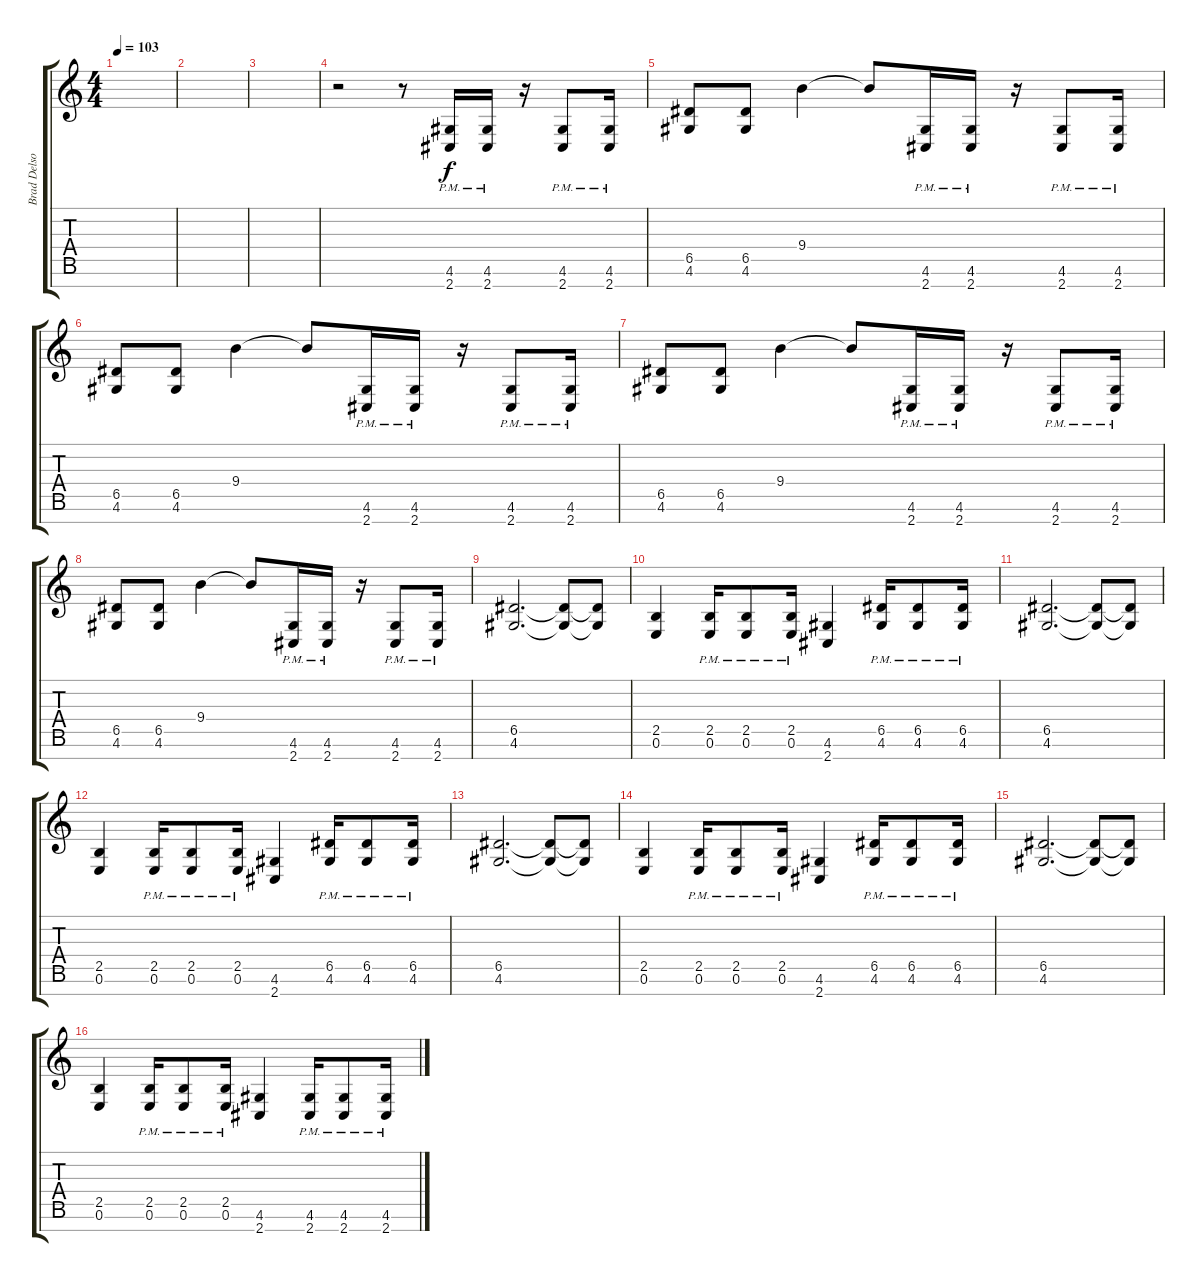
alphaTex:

\track ("Brad Delson" "Brad Delso") {instrument distortionguitar}
\staff {score tabs}
\tuning (E4 B3 G3 D3 A2 E2 B1) {hide}
\ts (4 4)
\tempo 103
\clef g2
\ks c
|
|
|
r.2 r.8 (4.6{pm} 2.7{pm}).16 (4.6{pm} 2.7{pm}).16 r.16 (4.6{pm} 2.7{pm}).8 (4.6{pm} 2.7{pm}).16 |
(6.5 4.6).8 (6.5 4.6).8 9.4.4 9.4{t}.8 (4.6{pm} 2.7{pm}).16 (4.6{pm} 2.7{pm}).16 r.16 (4.6{pm} 2.7{pm}).8 (4.6{pm} 2.7{pm}).16 |
(6.5 4.6).8 (6.5 4.6).8 9.4.4 9.4{t}.8 (4.6{pm} 2.7{pm}).16 (4.6{pm} 2.7{pm}).16 r.16 (4.6{pm} 2.7{pm}).8 (4.6{pm} 2.7{pm}).16 |
(6.5 4.6).8 (6.5 4.6).8 9.4.4 9.4{t}.8 (4.6{pm} 2.7{pm}).16 (4.6{pm} 2.7{pm}).16 r.16 (4.6{pm} 2.7{pm}).8 (4.6{pm} 2.7{pm}).16 |
(6.5 4.6).8 (6.5 4.6).8 9.4.4 9.4{t}.8 (4.6{pm} 2.7{pm}).16 (4.6{pm} 2.7{pm}).16 r.16 (4.6{pm} 2.7{pm}).8 (4.6{pm} 2.7{pm}).16 |
(6.5 4.6).2{d} (6.5{t} 4.6{t}).8 (6.5{t} 4.6{t}).8 |
(2.5 0.6).4 (2.5{pm} 0.6{pm}).16 (2.5{pm} 0.6{pm}).8 (2.5{pm} 0.6{pm}).16 (4.6 2.7).4 (6.5{pm} 4.6{pm}).16 (6.5{pm} 4.6{pm}).8 (6.5{pm} 4.6{pm}).16 |
(6.5 4.6).2{d} (6.5{t} 4.6{t}).8 (6.5{t} 4.6{t}).8 |
(2.5 0.6).4 (2.5{pm} 0.6{pm}).16 (2.5{pm} 0.6{pm}).8 (2.5{pm} 0.6{pm}).16 (4.6 2.7).4 (6.5{pm} 4.6{pm}).16 (6.5{pm} 4.6{pm}).8 (6.5{pm} 4.6{pm}).16 |
(6.5 4.6).2{d} (6.5{t} 4.6{t}).8 (6.5{t} 4.6{t}).8 |
(2.5 0.6).4 (2.5{pm} 0.6{pm}).16 (2.5{pm} 0.6{pm}).8 (2.5{pm} 0.6{pm}).16 (4.6 2.7).4 (6.5{pm} 4.6{pm}).16 (6.5{pm} 4.6{pm}).8 (6.5{pm} 4.6{pm}).16 |
(6.5 4.6).2{d} (6.5{t} 4.6{t}).8 (6.5{t} 4.6{t}).8 |
(2.5 0.6).4 (2.5{pm} 0.6{pm}).16 (2.5{pm} 0.6{pm}).8 (2.5{pm} 0.6{pm}).16 (4.6 2.7).4 (4.6{pm} 2.7{pm}).16 (4.6{pm} 2.7{pm}).8 (4.6{pm} 2.7{pm}).16
